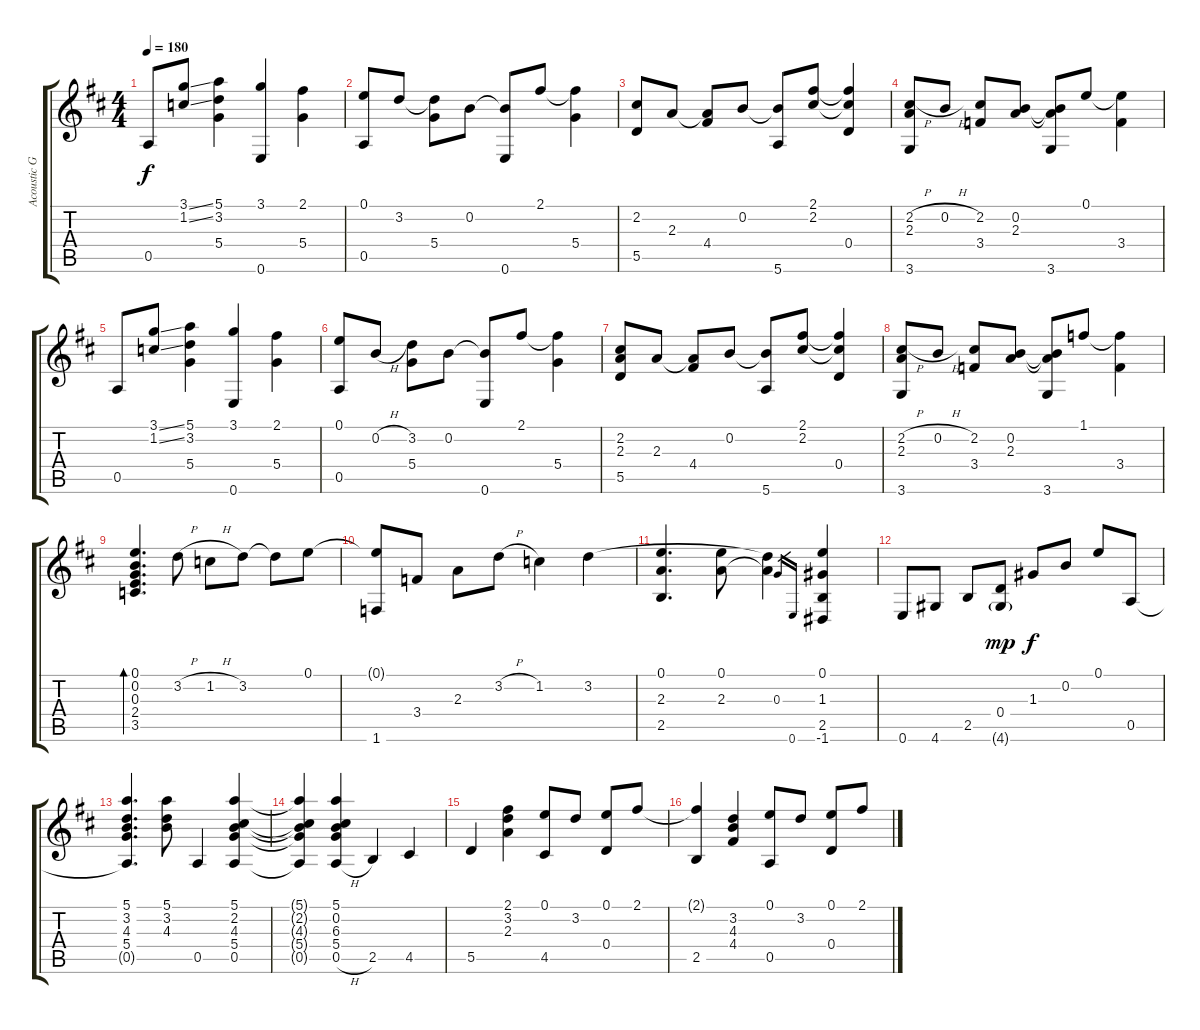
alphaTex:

\track ("Acoustic Guitar (steel)" "Acoustic G") {instrument acousticguitarsteel}
\staff {score tabs}
\tuning (E4 B3 G3 D3 A2 E2) {hide}
\ts (4 4)
\tempo 180
\clef g2
\ks d
0.5.8{dy f} (3.1{ss} 1.2{ss}).8 (5.1 3.2 5.4).4 (3.1 0.6).4 (2.1 5.4).4 |
(0.1 0.5).8 3.2.8 (3.2{t} 5.4).8 0.2.8 (0.2{t} 0.6).8 2.1.8 (2.1{t} 5.4).4 |
(2.2 5.5).8 2.3.8 (2.3{t} 4.4).8 0.2.8 (0.2{t} 5.6).8 (2.1 2.2).8 (2.1{t} 2.2{t} 0.4).4 |
(2.2{h} 2.3 3.6).8 0.2{h}.8 (2.2 3.4).8 (0.2 2.3).8 (0.2{t} 2.3{t} 3.6).8 0.1.8 (0.1{t} 3.4).4 |
0.5.8 (3.1{ss} 1.2{ss}).8 (5.1 3.2 5.4).4 (3.1 0.6).4 (2.1 5.4).4 |
(0.1 0.5).8 0.2{h}.8 (3.2 5.4).8 0.2.8 (0.2{t} 0.6).8 2.1.8 (2.1{t} 5.4).4 |
(2.2 2.3 5.5).8 2.3.8 (2.3{t} 4.4).8 0.2.8 (0.2{t} 5.6).8 (2.1 2.2).8 (2.1{t} 2.2{t} 0.4).4 |
(2.2{h} 2.3 3.6).8 0.2{h}.8 (2.2 3.4).8 (0.2 2.3).8 (0.2{t} 2.3{t} 3.6).8 1.1.8 (1.1{t} 3.4).4 |
(0.1 0.2 0.3 2.4 3.5).4{d bd 30} 3.2{h}.8 1.2{h}.8 3.2.8 3.2{t}.8 0.1.8 |
(0.1{t} 1.6).8 3.4.8 2.3.8 3.2{h}.8 1.2.4 3.2.4 |
(0.1 2.3 2.5).4{d} (0.1 2.3).8 (3.2{t} 2.3{t}).4 0.3.16{gr} 0.6.16{gr} (0.1 1.3 2.5 -1.6).4 |
0.6.8 4.6.8 2.5.8 (0.4 4.6{g}).8{dy mp} 1.3.8{dy f} 0.2.8 0.1.8 0.5.8 |
(5.1 3.2 4.3 5.4 0.5{t}).4{d} (5.1 3.2 4.3).8 0.5.4 (5.1 2.2 4.3 5.4 0.5).4 |
(5.1{t} 2.2{t} 4.3{t} 5.4{t} 0.5{t}).4 (5.1 0.2 6.3 5.4 0.5{h}).4 2.5.4 4.5.4 |
5.5.4 (2.1 3.2 2.3).4 (0.1 4.5).8 3.2.8 (0.1 0.4).8 2.1.8 |
(2.1{t} 2.5).4 (3.2 4.3 4.4).4 (0.1 0.5).8 3.2.8 (0.1 0.4).8 2.1.8
